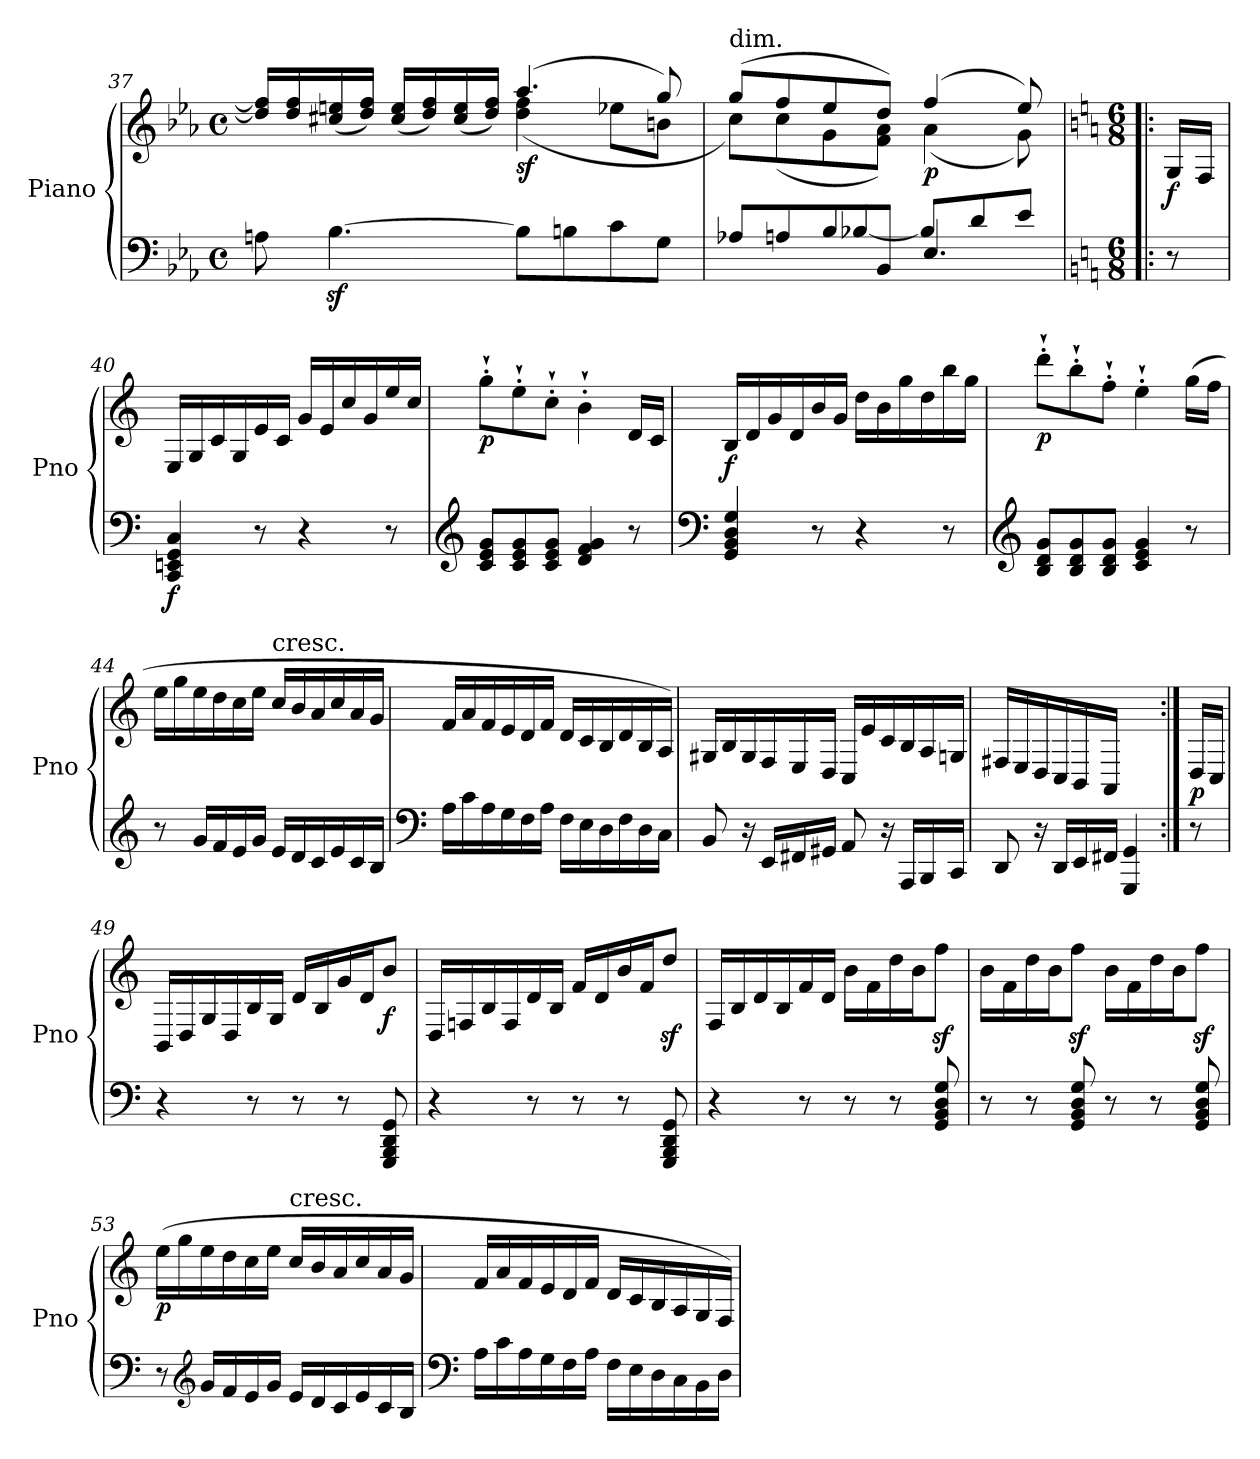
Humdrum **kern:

**kern	**kern	**dynam
*part1	*part1	*part1
*staff2	*staff1	*staff1/2
*I"Piano	*	*
*I'Pno	*	*
*clefF4	*clefG2	*
*k[b-e-a-]	*k[b-e-a-]	*
*E-:	*E-:	*
*M4/4	*M4/4	*
*met(c)	*met(c)	*
=37	=37	=37
*	*^	*
8An\	16dd/] 16ff/]LL	2ryy	.
.	16dd/ 16ff/	.	.
[4.B-z<\	(>16cc#X/ 16een/	.	.
.	16dd/ 16ff/JJ)	.	.
.	(>16cc#/ 16ee/LL	.	.
.	16dd/ 16ff/)	.	.
.	(>16cc#/ 16ee/	.	.
.	16dd/ 16ff/JJ)	.	.
!	!	!	!LO:DY:b
8B-\L]	(>4.aa-/	(<4dd\ 4ff\	sf
8Bn\	.	.	.
8c\	.	8ee-X\L	.
8G\J	8gg/)	8bn\J	.
=38	=38	=38	=38
*^	*	*	*
!	!	!LO:TX:a:t=dim.	!	!
8A-X/L	4ryy	(>8gg/L	8cc\L)	.
8An/	.	8ff/	(<8cc\	.
8B-/	[4B-X/	8ee-/	8g\	.
8BB-/J	.	8dd/J)	8f\ 8a-\J)	.
!	!	!	!	!LO:DY:b
4.E-/	8B-/L]	(>4ff/	(<4a-\	p
.	8d/	.	.	.
.	8e-/J	8ee-/)	8g\)	.
*v	*v	*	*	*
*	*v	*v	*
!!LO:LB:g=z
=39!|:	=39!|:	=39!|:
*k[]	*k[]	*
*C:	*C:	*
*M6/8	*M6/8	*
*^	*^	*
!	!	!LO:TX:a:B:t=Allegro	!	!
!	!	!	!	!LO:DY:b
*v	*v	*	*	*
*	*v	*v	*
8r	16G/LL	f
.	16F/JJ	.
=40	=40	=40
!	!	!LO:DY:b=2
4CC/ 4EEn/ 4GG/ 4C/	16E/LL	f
.	16G/	.
.	16c/	.
.	16G/	.
8r	16e/	.
.	16c/JJ	.
4r	16g/LL	.
.	16e/	.
.	16cc/	.
.	16g/	.
8r	16ee/	.
.	16cc/JJ	.
=41	=41	=41
*clefG2	*	*
!	!	!LO:DY:b
8c/ 8e/ 8g/L	8gg'`\L	p
8c/ 8e/ 8g/	8ee'`\	.
8c/ 8e/ 8g/J	8cc'`\J	.
4d/ 4f/ 4g/	4b'`\	.
8r	16d/LL	.
.	16c/JJ	.
=42	=42	=42
*clefF4	*	*
!	!	!LO:DY:b
4GG/ 4BB/ 4D/ 4G/	16B/LL	f
.	16d/	.
.	16g/	.
.	16d/	.
8r	16b/	.
.	16g/JJ	.
4r	16dd\LL	.
.	16b\	.
.	16gg\	.
.	16dd\	.
8r	16bb\	.
.	16gg\JJ	.
!!LO:LB:g=z
=43	=43	=43
*clefG2	*	*
!	!	!LO:DY:b
8B/ 8d/ 8g/L	8ddd'`\L	p
8B/ 8d/ 8g/	8bb'`\	.
8B/ 8d/ 8g/J	8ff'`\J	.
4c/ 4e/ 4g/	4ee'`\	.
8r	(>16gg\LL	.
.	16ff\JJ	.
=44	=44	=44
8r	16ee\LL	.
.	16gg\	.
16g/LL	16ee\	.
16f/	16dd\	.
16e/	16cc\	.
16g/JJ	16ee\JJ	.
!	!LO:TX:a:t=cresc.	!
16e/LL	16cc/LL	.
16d/	16b/	.
16c/	16a/	.
16e/	16cc/	.
16c/	16a/	.
16B/JJ	16g/JJ	.
=45	=45	=45
*clefF4	*	*
16A\LL	16f/LL	.
16c\	16a/	.
16A\	16f/	.
16G\	16e/	.
16F\	16d/	.
16A\JJ	16f/JJ	.
16F\LL	16d/LL	.
16E\	16c/	.
16D\	16B/	.
16F\	16d/	.
16D\	16B/	.
16C\JJ	16A/JJ)	.
!!LO:LB:g=z
=46	=46	=46
8BB/	16G#X/LL	.
.	16B/	.
16r	16G#/	.
16EE/LL	16F/	.
16FF#X/	16E/	.
16GG#X/JJ	16D/JJ	.
8AA/	16C/LL	.
.	16e/	.
16r	16c/	.
16AAA/LL	16B/	.
16BBB/	16A/	.
16CC/JJ	16Gn/JJ	.
=47	=47	=47
8DD/	16F#X/LL	.
.	16E/	.
16r	16D/	.
16DD/LL	16C/	.
16EE/	16BB/	.
16FF#X/JJ	16AA/JJ	.
4GGG/ 4GG/	4ryy	.
=48:|!	=48:|!	=48:|!
!	!	!LO:DY:b
8r	16D/LL	p
.	16C/JJ	.
=49	=49	=49
4r	16BB/LL	.
.	16D/	.
.	16G/	.
.	16D/	.
8r	16B/	.
.	16G/JJ	.
8r	16d/LL	.
.	16B/	.
8r	16g/	.
.	16d/J	.
!	!	!LO:DY:b
8GGG/ 8BBB/ 8DD/ 8GG/	8b/J	f
!!LO:PB:g=z
=50	=50	=50
4r	16D/LL	.
.	16Fn/	.
.	16B/	.
.	16F/	.
8r	16d/	.
.	16B/JJ	.
8r	16f/LL	.
.	16d/	.
8r	16b/	.
.	16f/J	.
8GGG/ 8BBB/ 8DD/ 8GG/	8ddz</J	.
=51	=51	=51
4r	16F/LL	.
.	16B/	.
.	16d/	.
.	16B/	.
8r	16f/	.
.	16d/JJ	.
8r	16b\LL	.
.	16f\	.
8r	16dd\	.
.	16b\J	.
8GG/ 8BB/ 8D/ 8G/	8ffz<\J	.
=52	=52	=52
8r	16b\LL	.
.	16f\	.
8r	16dd\	.
.	16b\J	.
8GG/ 8BB/ 8D/ 8G/	8ffz<\J	.
8r	16b\LL	.
.	16f\	.
8r	16dd\	.
.	16b\J	.
8GG/ 8BB/ 8D/ 8G/	8ffz<\J	.
=53	=53	=53
!	!	!LO:DY:b
8r	(>16ee\LL	p
.	16gg\	.
*clefG2	*	*
16g/LL	16ee\	.
16f/	16dd\	.
16e/	16cc\	.
16g/JJ	16ee\JJ	.
!	!LO:TX:a:t=cresc.	!
16e/LL	16cc/LL	.
16d/	16b/	.
16c/	16a/	.
16e/	16cc/	.
16c/	16a/	.
16B/JJ	16g/JJ	.
!!LO:LB:g=z
=54	=54	=54
*clefF4	*	*
16A\LL	16f/LL	.
16c\	16a/	.
16A\	16f/	.
16G\	16e/	.
16F\	16d/	.
16A\JJ	16f/JJ	.
16F\LL	16d/LL	.
16E\	16c/	.
16D\	16B/	.
16C\	16A/	.
16BB\	16G/	.
16D\JJ	16F/JJ)	.
=	=	=
*-	*-	*-
